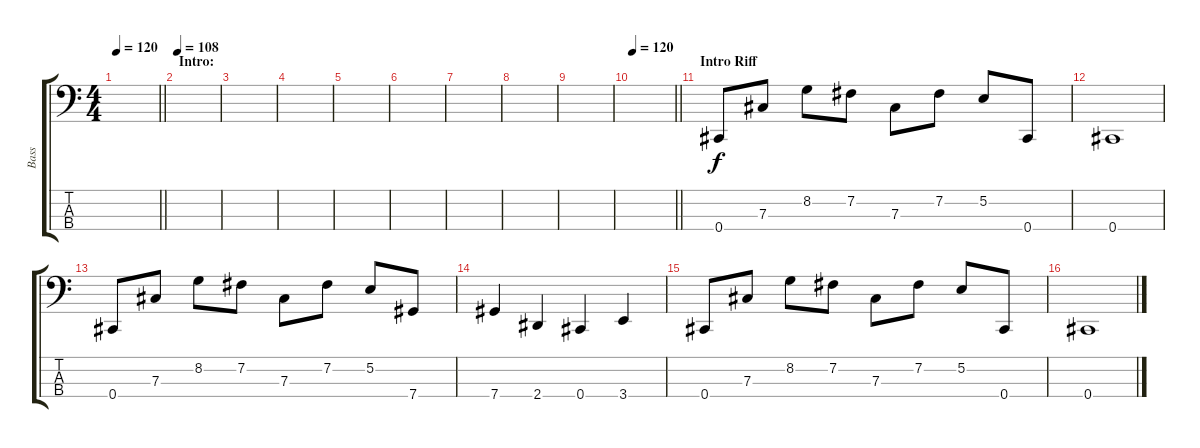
\track ("Bass" "Bass") {instrument electricbassfinger}
\staff {score tabs}
\tuning (E2 B1 Gb1 Db1) {hide}
\ts (4 4)
\tempo 120
\clef f4
\barLineRight lightlight
\ks c
|
\section ("" "Intro:")
\tempo 108
|
|
|
|
|
|
|
|
\tempo 120
\barLineRight lightlight
|
\section ("" "Intro Riff")
0.4.8 7.3.8 8.2.8 7.2.8 7.3.8 7.2.8 5.2.8 0.4.8 |
0.4.1 |
0.4.8 7.3.8 8.2.8 7.2.8 7.3.8 7.2.8 5.2.8 7.4.8 |
7.4.4 2.4.4 0.4.4 3.4.4 |
0.4.8 7.3.8 8.2.8 7.2.8 7.3.8 7.2.8 5.2.8 0.4.8 |
0.4.1
